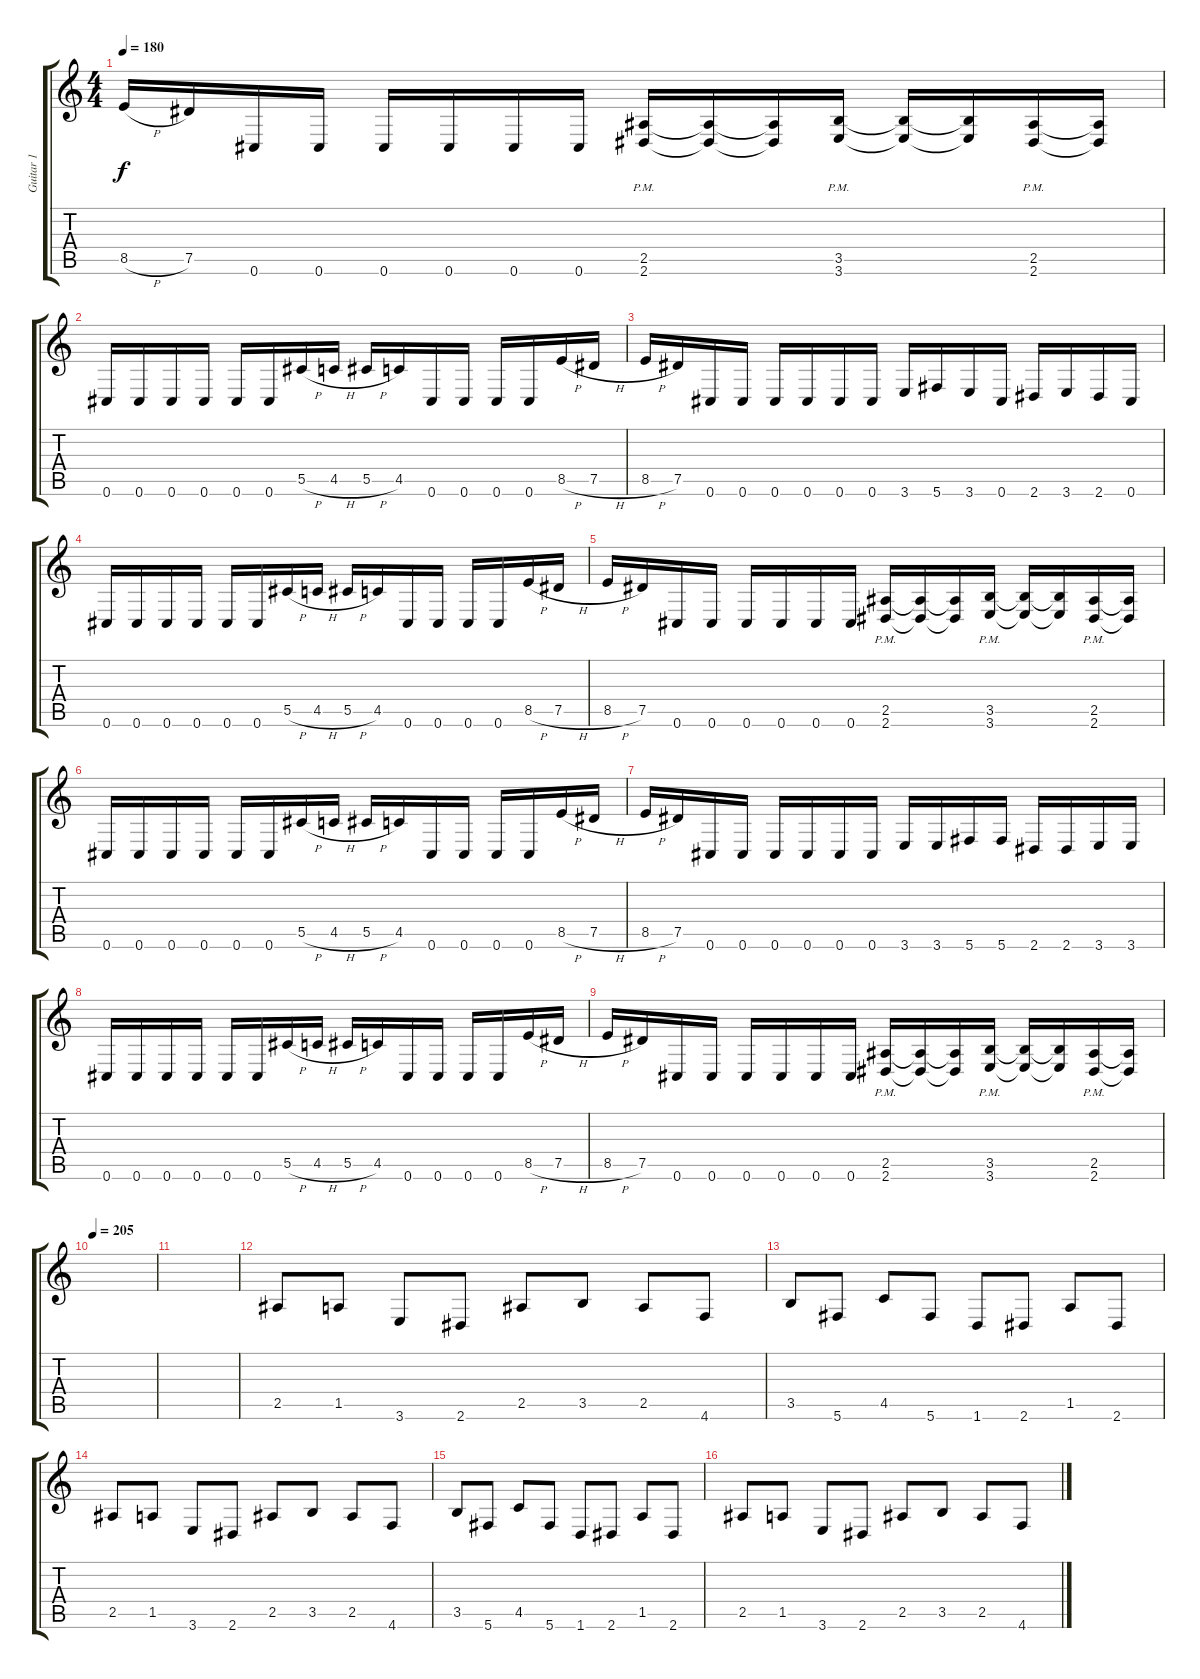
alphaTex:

\track ("Guitar 1" "Guitar 1") {instrument distortionguitar}
\staff {score tabs}
\tuning (Eb4 Bb3 Gb3 Db3 Ab2 Db2) {hide}
\ts (4 4)
\tempo 180
\clef g2
\ks c
8.5{h}.16{dy f} 7.5.16 0.6.16 0.6.16 0.6.16 0.6.16 0.6.16 0.6.16 (2.5{pm} 2.6{pm}).16 (2.5{t} 2.6{t}).16 (2.5{t} 2.6{t}).16 (3.5{pm} 3.6{pm}).16 (3.5{t} 3.6{t}).16 (3.5{t} 3.6{t}).16 (2.5{pm} 2.6{pm}).16 (2.5{t} 2.6{t}).16 |
0.6.16 0.6.16 0.6.16 0.6.16 0.6.16 0.6.16 5.5{h}.16 4.5{h}.16 5.5{h}.16 4.5.16 0.6.16 0.6.16 0.6.16 0.6.16 8.5{h}.16 7.5{h}.16 |
8.5{h}.16 7.5.16 0.6.16 0.6.16 0.6.16 0.6.16 0.6.16 0.6.16 3.6.16 5.6.16 3.6.16 0.6.16 2.6.16 3.6.16 2.6.16 0.6.16 |
0.6.16 0.6.16 0.6.16 0.6.16 0.6.16 0.6.16 5.5{h}.16 4.5{h}.16 5.5{h}.16 4.5.16 0.6.16 0.6.16 0.6.16 0.6.16 8.5{h}.16 7.5{h}.16 |
8.5{h}.16 7.5.16 0.6.16 0.6.16 0.6.16 0.6.16 0.6.16 0.6.16 (2.5{pm} 2.6{pm}).16 (2.5{t} 2.6{t}).16 (2.5{t} 2.6{t}).16 (3.5{pm} 3.6{pm}).16 (3.5{t} 3.6{t}).16 (3.5{t} 3.6{t}).16 (2.5{pm} 2.6{pm}).16 (2.5{t} 2.6{t}).16 |
0.6.16 0.6.16 0.6.16 0.6.16 0.6.16 0.6.16 5.5{h}.16 4.5{h}.16 5.5{h}.16 4.5.16 0.6.16 0.6.16 0.6.16 0.6.16 8.5{h}.16 7.5{h}.16 |
8.5{h}.16 7.5.16 0.6.16 0.6.16 0.6.16 0.6.16 0.6.16 0.6.16 3.6.16 3.6.16 5.6.16 5.6.16 2.6.16 2.6.16 3.6.16 3.6.16 |
0.6.16 0.6.16 0.6.16 0.6.16 0.6.16 0.6.16 5.5{h}.16 4.5{h}.16 5.5{h}.16 4.5.16 0.6.16 0.6.16 0.6.16 0.6.16 8.5{h}.16 7.5{h}.16 |
8.5{h}.16 7.5.16 0.6.16 0.6.16 0.6.16 0.6.16 0.6.16 0.6.16 (2.5{pm} 2.6{pm}).16 (2.5{t} 2.6{t}).16 (2.5{t} 2.6{t}).16 (3.5{pm} 3.6{pm}).16 (3.5{t} 3.6{t}).16 (3.5{t} 3.6{t}).16 (2.5{pm} 2.6{pm}).16 (2.5{t} 2.6{t}).16 |
\tempo 205
|
|
2.5.8 1.5.8 3.6.8 2.6.8 2.5.8 3.5.8 2.5.8 4.6.8 |
3.5.8 5.6.8 4.5.8 5.6.8 1.6.8 2.6.8 1.5.8 2.6.8 |
2.5.8 1.5.8 3.6.8 2.6.8 2.5.8 3.5.8 2.5.8 4.6.8 |
3.5.8 5.6.8 4.5.8 5.6.8 1.6.8 2.6.8 1.5.8 2.6.8 |
2.5.8 1.5.8 3.6.8 2.6.8 2.5.8 3.5.8 2.5.8 4.6.8
